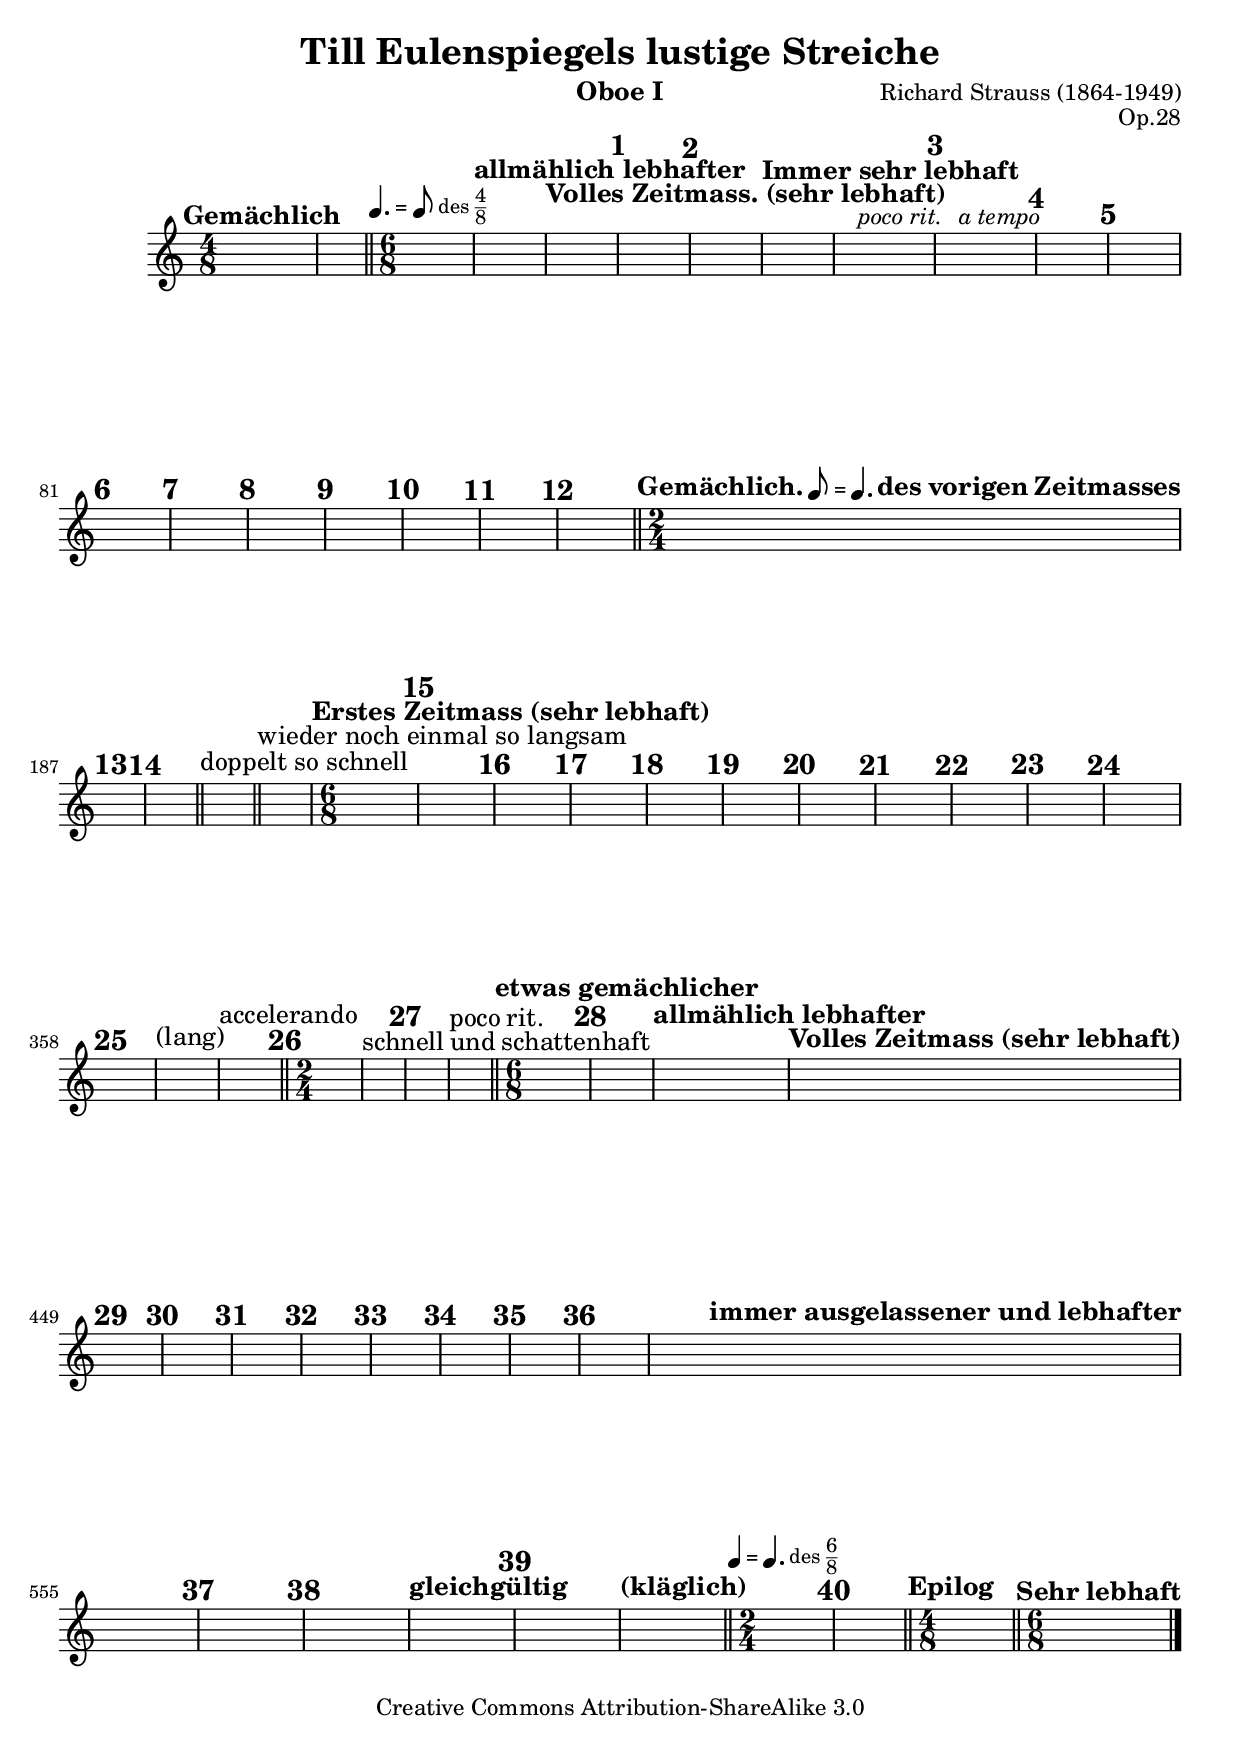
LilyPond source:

\version "2.12.2"

\include "defs.lyi" 
\version "2.12.2"

oboeOne = \relative c'
{
}

 

instrument = "Oboe I"

notes = \oboeOne

\include "part.lyi"

